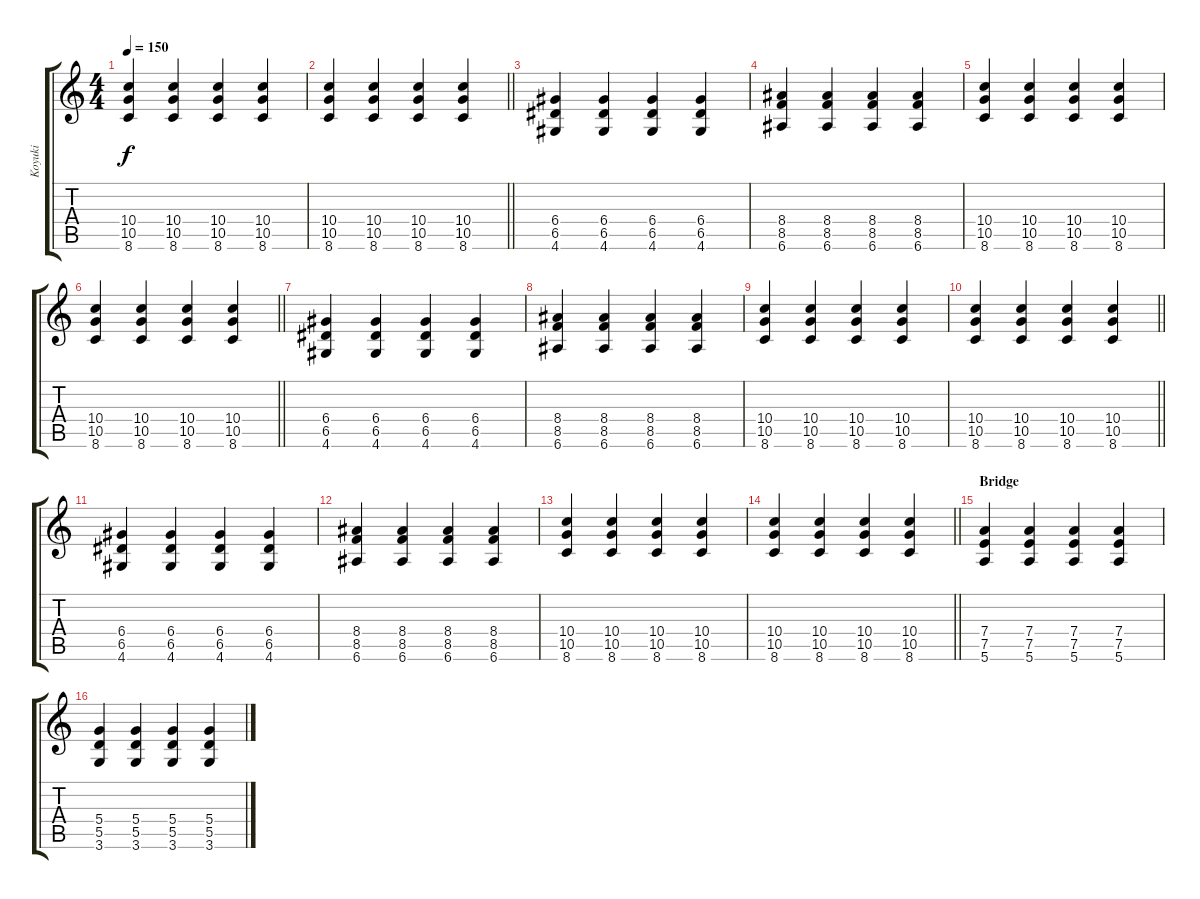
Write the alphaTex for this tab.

\track ("Koyuki" "Koyuki") {instrument overdrivenguitar}
\staff {score tabs}
\tuning (E4 B3 G3 D3 A2 E2) {hide}
\ts (4 4)
\tempo 150
\clef g2
\ks c
(10.4 10.5 8.6).4{dy f} (10.4 10.5 8.6).4 (10.4 10.5 8.6).4 (10.4 10.5 8.6).4 |
\barLineRight lightlight
(10.4 10.5 8.6).4 (10.4 10.5 8.6).4 (10.4 10.5 8.6).4 (10.4 10.5 8.6).4 |
(6.4 6.5 4.6).4 (6.4 6.5 4.6).4 (6.4 6.5 4.6).4 (6.4 6.5 4.6).4 |
(8.4 8.5 6.6).4 (8.4 8.5 6.6).4 (8.4 8.5 6.6).4 (8.4 8.5 6.6).4 |
(10.4 10.5 8.6).4 (10.4 10.5 8.6).4 (10.4 10.5 8.6).4 (10.4 10.5 8.6).4 |
\barLineRight lightlight
(10.4 10.5 8.6).4 (10.4 10.5 8.6).4 (10.4 10.5 8.6).4 (10.4 10.5 8.6).4 |
(6.4 6.5 4.6).4 (6.4 6.5 4.6).4 (6.4 6.5 4.6).4 (6.4 6.5 4.6).4 |
(8.4 8.5 6.6).4 (8.4 8.5 6.6).4 (8.4 8.5 6.6).4 (8.4 8.5 6.6).4 |
(10.4 10.5 8.6).4 (10.4 10.5 8.6).4 (10.4 10.5 8.6).4 (10.4 10.5 8.6).4 |
\barLineRight lightlight
(10.4 10.5 8.6).4 (10.4 10.5 8.6).4 (10.4 10.5 8.6).4 (10.4 10.5 8.6).4 |
(6.4 6.5 4.6).4 (6.4 6.5 4.6).4 (6.4 6.5 4.6).4 (6.4 6.5 4.6).4 |
(8.4 8.5 6.6).4 (8.4 8.5 6.6).4 (8.4 8.5 6.6).4 (8.4 8.5 6.6).4 |
(10.4 10.5 8.6).4 (10.4 10.5 8.6).4 (10.4 10.5 8.6).4 (10.4 10.5 8.6).4 |
\barLineRight lightlight
(10.4 10.5 8.6).4 (10.4 10.5 8.6).4 (10.4 10.5 8.6).4 (10.4 10.5 8.6).4 |
\section ("" "Bridge")
(7.4 7.5 5.6).4 (7.4 7.5 5.6).4 (7.4 7.5 5.6).4 (7.4 7.5 5.6).4 |
(5.4 5.5 3.6).4 (5.4 5.5 3.6).4 (5.4 5.5 3.6).4 (5.4 5.5 3.6).4
